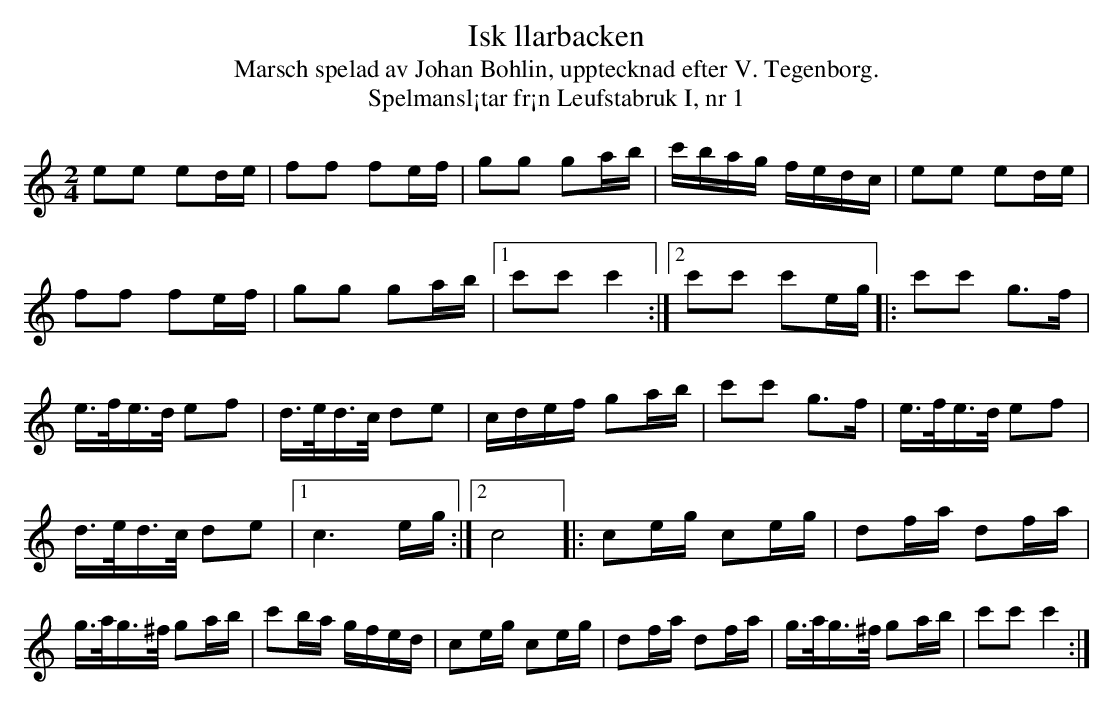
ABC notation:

X:1
T:Isk llarbacken
T:Marsch spelad av Johan Bohlin, upptecknad efter V. Tegenborg.
T:Spelmansl¡tar fr¡n Leufstabruk I, nr 1
M:2/4
L:1/16
K:C
e2e2 e2de | f2f2 f2ef | g2g2 g2ab | c'bag fedc | e2e2 e2de |
f2f2 f2ef | g2g2 g2ab |1 c'2c'2 c'4 :|2 c'2c'2 c'2eg |: c'2c'2 g2>f2 |
e>fe>d e2f2 | d>ed>c d2e2 | cdef g2ab | c'2c'2 g2>f2 | e>fe>d e2f2 |
d>ed>c d2e2 |1 c6eg :|2 c8 |: c2eg c2eg | d2fa d2fa |
g>ag>^f g2ab | c'2ba gfed | c2eg c2eg | d2fa d2fa | g>ag>^f g2ab | c'2c'2 c'4 :|
